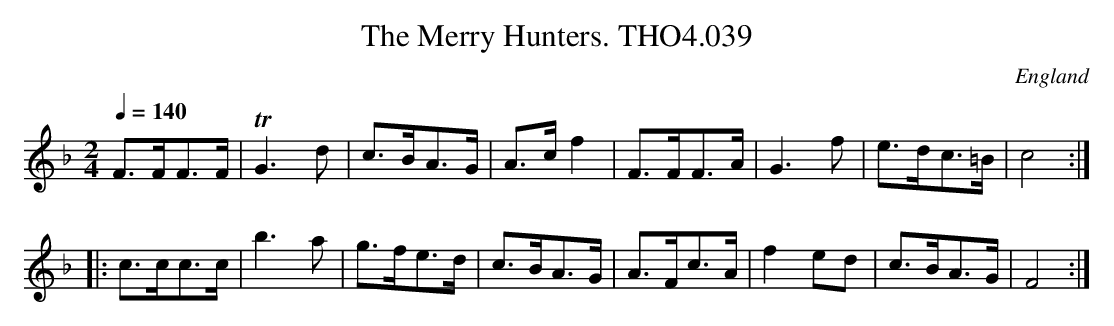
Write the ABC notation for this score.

X:1
T:Merry Hunters. THO4.039, The
O:England
M:2/4
L:1/8
Q:1/4=140
K:F major
F>FF>F|TG3d|c>BA>G|A>c f2|F>FF>A|G3 f|e>dc>=B|c4:|
|:c>cc>c|b3 a|g>fe>d|c>BA>G|A>Fc>A|f2 ed|c>BA>G|F4:|
